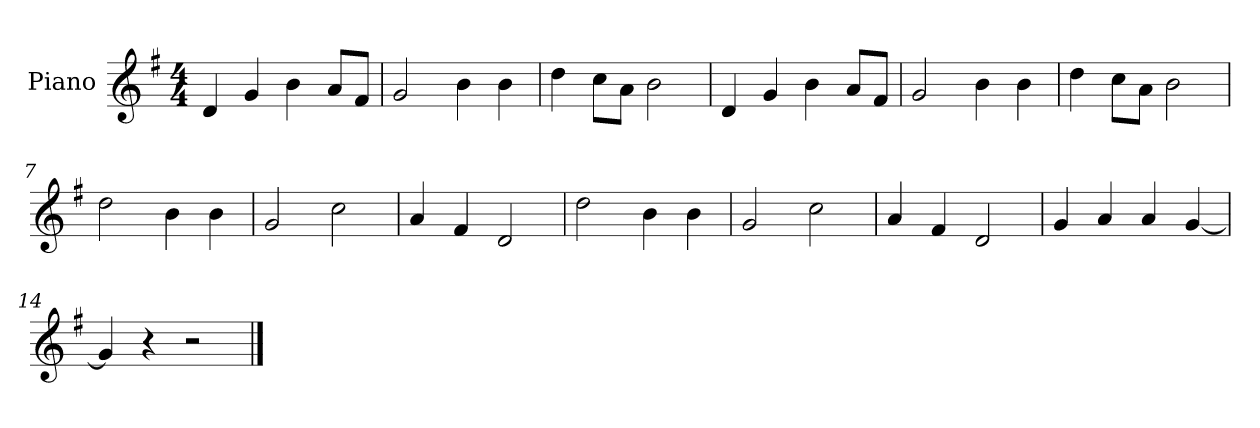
**kern
*part1
*staff1
*I"Piano
*I'P-no
*clefG2
*k[f#]
*M4/4
*MM90
=1
4d/
4g/
4b\
8a/L
8f#/J
=2
2g/
4b\
4b\
=3
4dd\
8cc\L
8a\J
2b\
=4
4d/
4g/
4b\
8a/L
8f#/J
=5
2g/
4b\
4b\
=6
4dd\
8cc\L
8a\J
2b\
=7
2dd\
4b\
4b\
=8
2g/
2cc\
=9
4a/
4f#/
2d/
!!LO:LB:g=z
=10
2dd\
4b\
4b\
=11
2g/
2cc\
=12
4a/
4f#/
2d/
=13
4g/
4a/
4a/
[4g/
=14
4g/]
4r
2r
==
*-
